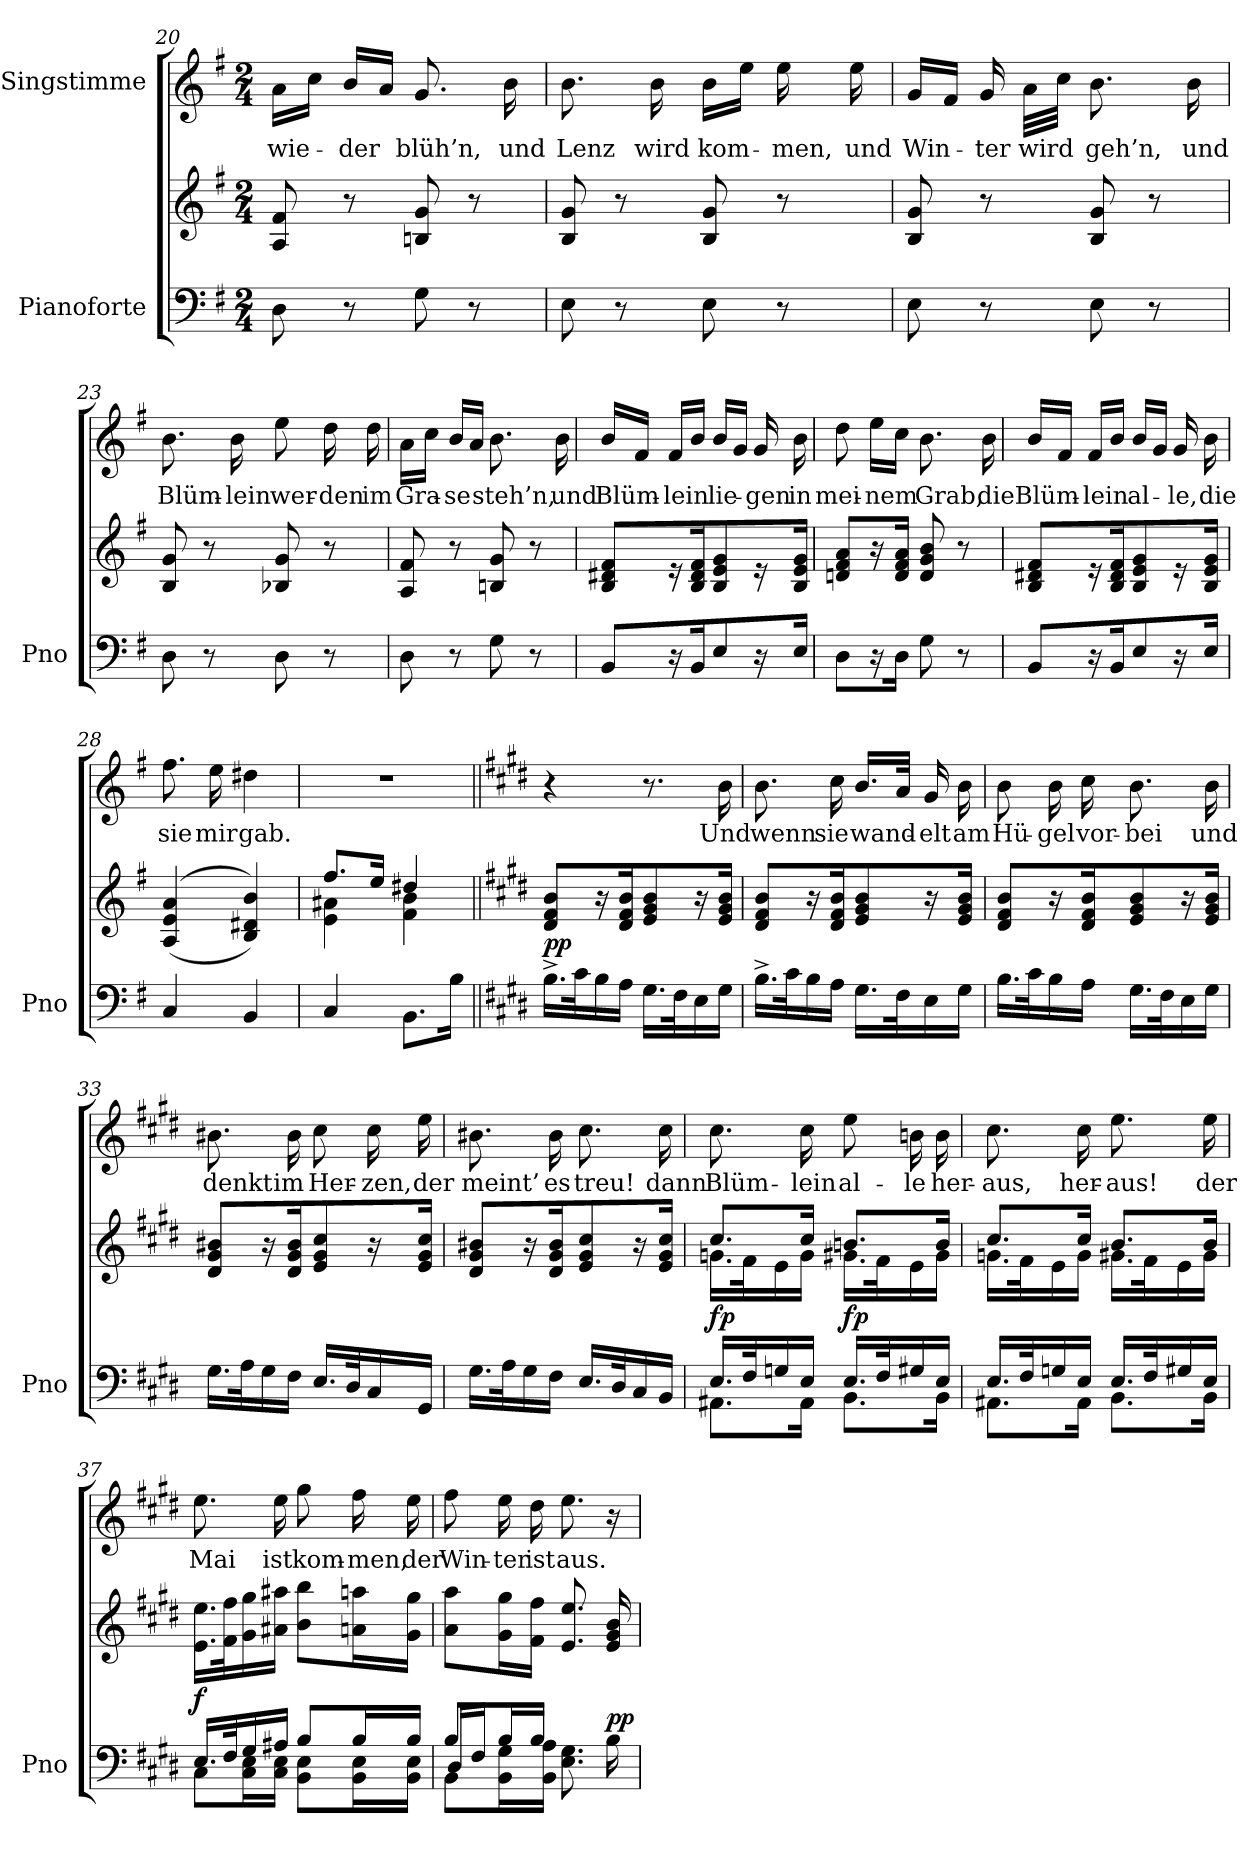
**kern	**kern	**dynam	**kern	**text
*part2	*part2	*part2	*part1	*part1
*staff3	*staff2	*staff2/3	*staff1	*staff1
*I"Pianoforte	*	*	*I"Singstimme	*
*I'Pno	*	*	*	*
*clefF4	*clefG2	*	*clefG2	*
*k[f#]	*k[f#]	*	*k[f#]	*
*M2/4	*M2/4	*	*M2/4	*
=20	=20	=20	=20	=20
8D\	8A/ 8f#/	.	16a\LL	wie-
.	.	.	16cc\JJ	.
8r	8r	.	16b/LL	-der
.	.	.	16a/JJ	.
8G\	8Bn/ 8g/	.	8.g/	blüh’n,
8r	8r	.	.	.
.	.	.	16b\	und
=21	=21	=21	=21	=21
8E\	8B/ 8g/	.	8.b\	Lenz
8r	8r	.	.	.
.	.	.	16b\	wird
8E\	8B/ 8g/	.	16b\LL	kom-
.	.	.	16ee\JJ	.
8r	8r	.	16ee\	-men,
.	.	.	16ee\	und
=22	=22	=22	=22	=22
8E\	8B/ 8g/	.	16g/LL	Win-
.	.	.	16f#/JJ	.
8r	8r	.	16g/	-ter
.	.	.	32a\LLL	wird
.	.	.	32cc\JJJ	.
8E\	8B/ 8g/	.	8.b\	geh’n,
8r	8r	.	.	.
.	.	.	16b\	und
=23	=23	=23	=23	=23
8D\	8B/ 8g/	.	8.b\	Blüm-
8r	8r	.	.	.
.	.	.	16b\	-lein
8D\	8B-X/ 8g/	.	8ee\	wer-
8r	8r	.	16dd\	-den
.	.	.	16dd\	im
=24	=24	=24	=24	=24
8D\	8A/ 8f#/	.	16a\LL	Gra-
.	.	.	16cc\JJ	.
8r	8r	.	16b/LL	-se
.	.	.	16a/JJ	.
8G\	8Bn/ 8g/	.	8.b\	steh’n,
8r	8r	.	.	.
.	.	.	16b\	und
=25	=25	=25	=25	=25
8BB/L	8B/ 8d#X/ 8f#/L	.	16b/LL	Blüm-
.	.	.	16f#/JJ	.
16r	16r	.	16f#/LL	-lein
16BB/JJ	16B/ 16d#/ 16f#/JJ	.	16b/JJ	.
8E\L	8B/ 8e/ 8g/L	.	16b/LL	lie-
.	.	.	16g/JJ	.
16r	16r	.	16g/	-gen
16E\JJ	16B/ 16e/ 16g/JJ	.	16b\	in
=26	=26	=26	=26	=26
8D\L	8dn/ 8f#/ 8a/L	.	8dd\	mei-
16r	16r	.	16ee\LL	-nem
16D\JJ	16d/ 16f#/ 16a/JJ	.	16cc\JJ	.
8G\	8d/ 8g/ 8b/	.	8.b\	Grab,
8r	8r	.	.	.
.	.	.	16b\	die
=27	=27	=27	=27	=27
8BB/L	8B/ 8d#X/ 8f#/L	.	16b/LL	Blüm-
.	.	.	16f#/JJ	.
16r	16r	.	16f#/LL	-lein
16BB/JJ	16B/ 16d#/ 16f#/JJ	.	16b/JJ	.
8E\L	8B/ 8e/ 8g/L	.	16b/LL	al-
.	.	.	16g/JJ	.
16r	16r	.	16g/	-le,
16E\JJ	16B/ 16e/ 16g/JJ	.	16b\	die
=28	=28	=28	=28	=28
4C/	((>4A/ 4e/ 4a/	.	8.ff#\	sie
.	.	.	16ee\	mir
4BB/	4B/ 4d#X/ 4b/))	.	4dd#X\	gab.
=29	=29	=29	=29	=29
*	*^	*	*	*
4C/	8.ff#/L	4e\ 4a#X\	.	2r	.
.	16ee/Jk	.	.	.	.
8.BB\L	4dd#X/	4f#\ 4b\	.	.	.
16B\Jk	.	.	.	.	.
*	*v	*v	*	*	*
=30||	=30||	=30||	=30||	=30||
*k[f#c#g#d#]	*k[f#c#g#d#]	*	*k[f#c#g#d#]	*
!	!	!LO:DY:a=2	!	!
16.B^<\LL	8d#/ 8f#/ 8b/L	pp	4r	.
32c#\K	.	.	.	.
16B\	16r	.	.	.
16A\JJ	16d#/ 16f#/ 16b/JJ	.	.	.
16.G#\LL	8e/ 8g#/ 8b/L	.	8.r	.
32F#\K	.	.	.	.
16E\	16r	.	.	.
16G#\JJ	16e/ 16g#/ 16b/JJ	.	16b\	Und
=31	=31	=31	=31	=31
16.B^<\LL	8d#/ 8f#/ 8b/L	.	8.b\	wenn
32c#\K	.	.	.	.
16B\	16r	.	.	.
16A\JJ	16d#/ 16f#/ 16b/JJ	.	16cc#\	sie
16.G#\LL	8e/ 8g#/ 8b/L	.	16.b/LL	wand-
32F#\K	.	.	32a/JJk	.
16E\	16r	.	16g#/	-elt
16G#\JJ	16e/ 16g#/ 16b/JJ	.	16b\	am
=32	=32	=32	=32	=32
16.B\LL	8d#/ 8f#/ 8b/L	.	8b\	Hü-
32c#\K	.	.	.	.
16B\	16r	.	16b\	-gel
16A\JJ	16d#/ 16f#/ 16b/JJ	.	16cc#\	vor-
16.G#\LL	8e/ 8g#/ 8b/L	.	8.b\	-bei
32F#\K	.	.	.	.
16E\	16r	.	.	.
16G#\JJ	16e/ 16g#/ 16b/JJ	.	16b\	und
=33	=33	=33	=33	=33
16.G#\LL	8d#/ 8g#/ 8b#X/L	.	8.b#X\	denkt
32A\K	.	.	.	.
16G#\	16r	.	.	.
16F#\JJ	16d#/ 16g#/ 16b#/JJ	.	16b#\	im
16.E/LL	8e/ 8g#/ 8cc#/L	.	8cc#\	Her-
32D#/K	.	.	.	.
16C#/	16r	.	16cc#\	-zen,
16GG#/JJ	16e/ 16g#/ 16cc#/JJ	.	16ee\	der
=34	=34	=34	=34	=34
16.G#\LL	8d#/ 8g#/ 8b#X/L	.	8.b#X\	meint’
32A\K	.	.	.	.
16G#\	16r	.	.	.
16F#\JJ	16d#/ 16g#/ 16b#/JJ	.	16b#\	es
16.E/LL	8e/ 8g#/ 8cc#/L	.	8.cc#\	treu!
32D#/K	.	.	.	.
16C#/	16r	.	.	.
16BB/JJ	16e/ 16g#/ 16cc#/JJ	.	16cc#\	dann
=35	=35	=35	=35	=35
*^	*^	*	*	*
!	!	!	!	!LO:DY:a=2	!	!
16.E/LL	8.AA#X\L	8.cc#/L	16.gn\LL	fp	8.cc#\	Blüm-
32F#/K	.	.	32f#\K	.	.	.
16Gn/	.	.	16e\	.	.	.
16E/JJ	16AA#\Jk	16cc#/Jk	16g\JJ	.	16cc#\	-lein
!	!	!	!	!LO:DY:a=2	!	!
16.E/LL	8.BB\L	8.bn/L	16.g#X\LL	fp	8ee\	al-
32F#/K	.	.	32f#\K	.	.	.
16G#X/	.	.	16e\	.	16bn\	-le
16E/JJ	16BB\Jk	16b/Jk	16g#\JJ	.	16b\	her-
=36	=36	=36	=36	=36	=36	=36
16.E/LL	8.AA#X\L	8.cc#/L	16.gn\LL	.	8.cc#\	-aus,
32F#/K	.	.	32f#\K	.	.	.
16Gn/	.	.	16e\	.	.	.
16E/JJ	16AA#\Jk	16cc#/Jk	16g\JJ	.	16cc#\	her-
16.E/LL	8.BB\L	8.b/L	16.g#X\LL	.	8.ee\	-aus!
32F#/K	.	.	32f#\K	.	.	.
16G#X/	.	.	16e\	.	.	.
16E/JJ	16BB\Jk	16b/Jk	16g#\JJ	.	16ee\	der
=37	=37	=37	=37	=37	=37	=37
!	!	!	!	!LO:DY:a=2	!	!
*	*	*v	*v	*	*	*
16.E/LL	8C#\L	16.e\ 16.ee\LL	f	8.ee\	Mai
32F#/K	.	32f#\ 32ff#\K	.	.	.
16G#/	16C#\ 16E\L	16g#\ 16gg#\	.	.	.
16A#X/JJ	16C#\ 16E\JJ	16a#X\ 16aa#X\JJ	.	16ee\	ist
8B/L	8BB\ 8E\L	8b\ 8bb\L	.	8gg#\	kom-
16B/L	16BB\ 16E\L	16an\ 16aan\L	.	16ff#\	-men,
16B/JJ	16BB\ 16E\JJ	16g#\ 16gg#\JJ	.	16ee\	der
=38	=38	=38	=38	=38	=38
*	*^	*	*	*	*
8B/L	8BB\L	16D#/LL	8a\ 8aa\L	.	8ff#\	Win-
.	.	16F#/JJ	.	.	.	.
16B/L	16BB\ 16G#\L	4.ryy	16g#\ 16gg#\L	.	16ee\	-ter
16B/JJ	16BB\ 16A\JJ	.	16f#\ 16ff#\JJ	.	16dd#\	ist
8.E\ 8.G#\	4ryy	.	8.e/ 8.ee/	.	8.ee\	aus.
!	!	!	!	!LO:DY:a=2	!	!
16B\	.	.	16e/ 16g#/ 16b/	pp	16r	.
*v	*v	*v	*	*	*	*
=	=	=	=	=
*-	*-	*-	*-	*-
